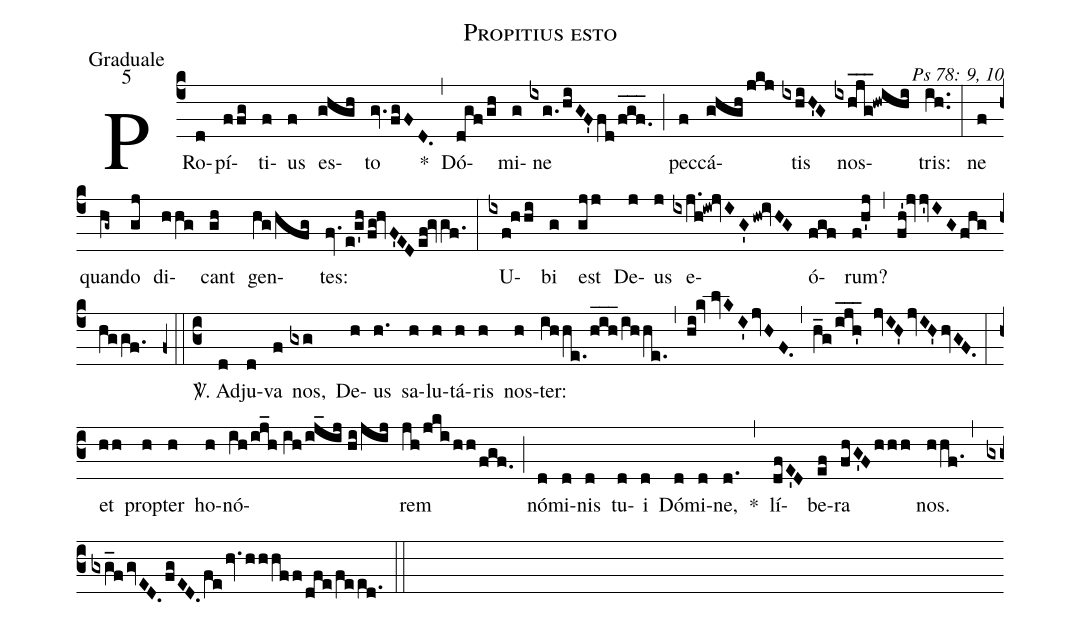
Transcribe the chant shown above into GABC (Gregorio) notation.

name: Propitius esto;
office-part: Graduale;
mode: 5;
commentary: Ps 78: 9, 10;
%%
(c4) PRo(d)pí(ffg)ti(f)us(f) es(ghgh)to(gv.fgFD.) *(,) Dó(dgf/gh)mi(g)ne(ixg./hiGF'fd/fgf.___) (;) pec(f)cá(ghgh/jkj)tis(ixhiH'G) nos(ixhjg___!hwihi)tris:(ih..) (:)
ne(f) quan(hg~)do(gj) di(hhg)cant(gh) gen(hg/hfg)tes:(fv.e!g'h/fg!hvF'EDef!gvgf.) (:)
U(ixf!hhi)bi(g) est(gjj) De(j)us(j) e(ixj.h!iw!jvIG'hw!ivHG)ó(fgf)rum?(f!h'j) (,) (fh'!jv/jv'IGfhg/hggf.) (z0::c3)
<sp>V/</sp>. Ad(d)ju(d)va(f) nos,(gxg) De(h)us(h.) sa(h)lu(h)tá(h)ris(h) nos(h)ter:(ihhe./hih___/ihhe.) (,) (hi!kv//lvKI'jvHF.) (,) (h_g/ijh'___ jvIH'jvIH'hvGF.) (:)
et(hh) prop(h)ter(h) ho(h)nó(ih/ij_h//ih/ij_ij//hi/jij)rem(jh/jki/hh/fgf.) (;) nó(d)mi(d)nis(d) tu(d)i(d) Dó(d)mi(d)ne,(d.) *(,) lí(dfE'D)be(ef)ra(fhG'Fhhh) nos.(hhf.) (,) (gxg_fgvED.fgED.fehv.hhhff/dfe/feed.) (::)
